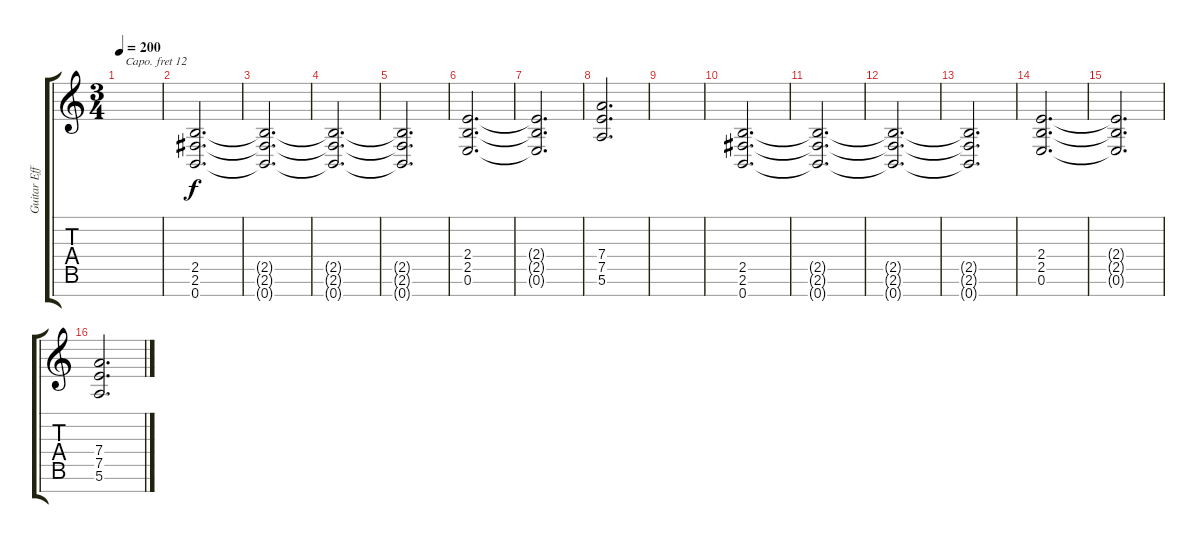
\track ("Guitar Effect" "Guitar Eff") {instrument synthbrass1}
\staff {score tabs}
\capo 12
\tuning (E4 B3 G3 D3 A2 E2 B1) {hide}
\ts (3 4)
\tempo 200
\clef g2
\ks c
|
(2.5 2.6 0.7).2{d} |
(2.5{t} 2.6{t} 0.7{t}).2{d} |
(2.5{t} 2.6{t} 0.7{t}).2{d} |
(2.5{t} 2.6{t} 0.7{t}).2{d} |
(2.4 2.5 0.6).2{d} |
(2.4{t} 2.5{t} 0.6{t}).2{d} |
(7.4 7.5 5.6).2{d} |
|
(2.5 2.6 0.7).2{d} |
(2.5{t} 2.6{t} 0.7{t}).2{d} |
(2.5{t} 2.6{t} 0.7{t}).2{d} |
(2.5{t} 2.6{t} 0.7{t}).2{d} |
(2.4 2.5 0.6).2{d} |
(2.4{t} 2.5{t} 0.6{t}).2{d} |
(7.4 7.5 5.6).2{d}
